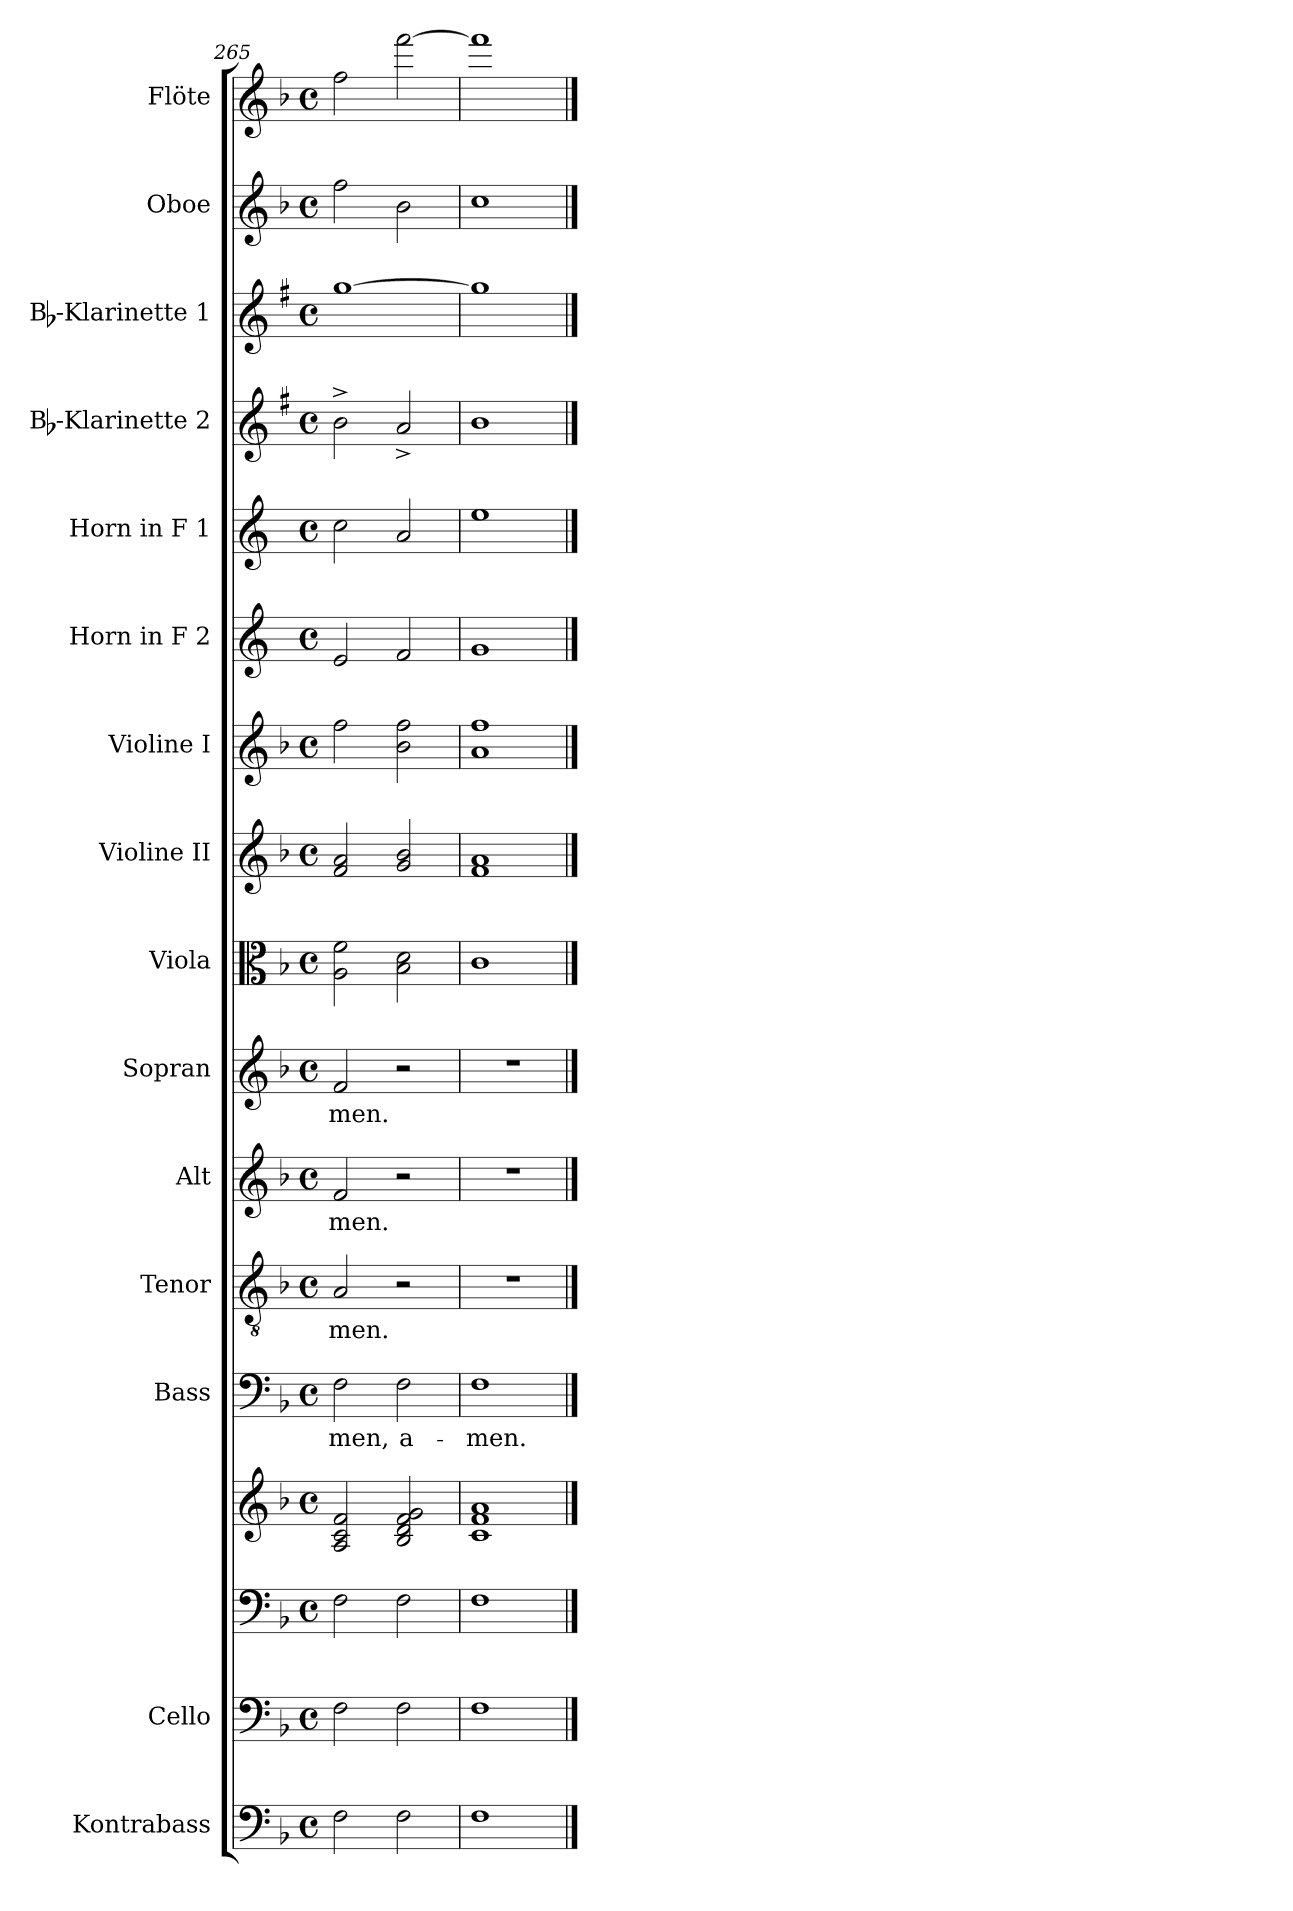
**kern	**kern	**kern	**kern	**kern	**text	**kern	**text	**kern	**text	**kern	**text	**kern	**kern	**kern	**kern	**kern	**kern	**kern	**kern	**kern
*part16	*part15	*part14	*part14	*part13	*part13	*part12	*part12	*part11	*part11	*part10	*part10	*part9	*part8	*part7	*part6	*part5	*part4	*part3	*part2	*part1
*staff17	*staff16	*staff15	*staff14	*staff13	*staff13	*staff12	*staff12	*staff11	*staff11	*staff10	*staff10	*staff9	*staff8	*staff7	*staff6	*staff5	*staff4	*staff3	*staff2	*staff1
*I"Kontrabass	*I"Cello	*	*	*I"Bass	*	*I"Tenor	*	*I"Alt	*	*I"Sopran	*	*I"Viola	*I"Violine II	*I"Violine I	*I"Horn in F 2	*I"Horn in F 1	*I"Bb-Klarinette 2	*I"Bb-Klarinette 1	*I"Oboe	*I"Flöte
*I'Kb.	*	*	*	*I'B.	*	*I'T.	*	*I'A.	*	*I'S.	*	*I'Vla.	*I'Vl. II	*I'Vl. I	*	*	*I'Bb Kl. 2	*I'Bb Kl. 1	*I'Ob.	*I'Fl.
*clefF4	*clefF4	*clefF4	*clefG2	*clefF4	*	*clefGv2	*	*clefG2	*	*clefG2	*	*clefC3	*clefG2	*clefG2	*clefG2	*clefG2	*clefG2	*clefG2	*clefG2	*clefG2
*ITrd7c12	*	*	*	*	*	*	*	*	*	*	*	*	*	*	*ITrd4c7	*ITrd4c7	*ITrd1c2	*ITrd1c2	*	*
*k[b-]	*k[b-]	*k[b-]	*k[b-]	*k[b-]	*	*k[b-]	*	*k[b-]	*	*k[b-]	*	*k[b-]	*k[b-]	*k[b-]	*k[b-]	*k[b-]	*k[b-]	*k[b-]	*k[b-]	*k[b-]
*F:	*F:	*F:	*F:	*F:	*	*F:	*	*F:	*	*F:	*	*F:	*F:	*F:	*F:	*F:	*F:	*F:	*F:	*F:
*M4/4	*M4/4	*M4/4	*M4/4	*M4/4	*	*M4/4	*	*M4/4	*	*M4/4	*	*M4/4	*M4/4	*M4/4	*M4/4	*M4/4	*M4/4	*M4/4	*M4/4	*M4/4
*met(c)	*met(c)	*met(c)	*met(c)	*met(c)	*	*met(c)	*	*met(c)	*	*met(c)	*	*met(c)	*met(c)	*met(c)	*met(c)	*met(c)	*met(c)	*met(c)	*met(c)	*met(c)
=265	=265	=265	=265	=265	=265	=265	=265	=265	=265	=265	=265	=265	=265	=265	=265	=265	=265	=265	=265	=265
!	!	!	!	!	!LO:LY:b	!	!LO:LY:b	!	!LO:LY:b	!	!LO:LY:b	!	!	!	!	!	!	!	!	!
2FF\	2F\	2F\	2A/ 2c/ 2f/	2F\	-men,	2A/	-men.	2f/	-men.	2f/	-men.	2A\ 2f\	2f/ 2a/	2ff\	2A/	2f\	2a^>\	[1ff	2ff\	2ff\
!	!	!	!	!	!LO:LY:b	!	!	!	!	!	!	!	!	!	!	!	!	!	!	!
2FF\	2F\	2F\	2B-/ 2d/ 2f/ 2g/	2F\	a-	2r	.	2r	.	2r	.	2B-\ 2d\	2g/ 2b-/	2b-\ 2ff\	2B-/	2d/	2g^</	.	2b-\	[2fff\
=266	=266	=266	=266	=266	=266	=266	=266	=266	=266	=266	=266	=266	=266	=266	=266	=266	=266	=266	=266	=266
!	!	!	!	!	!LO:LY:b	!	!	!	!	!	!	!	!	!	!	!	!	!	!	!
1FF	1F	1F	1c 1f 1a	1F	-men.	1r	.	1r	.	1r	.	1c	1f 1a	1a 1ff	1c	1a	1a	1ff]	1cc	1fff]
==	==	==	==	==	==	==	==	==	==	==	==	==	==	==	==	==	==	==	==	==
*-	*-	*-	*-	*-	*-	*-	*-	*-	*-	*-	*-	*-	*-	*-	*-	*-	*-	*-	*-	*-
